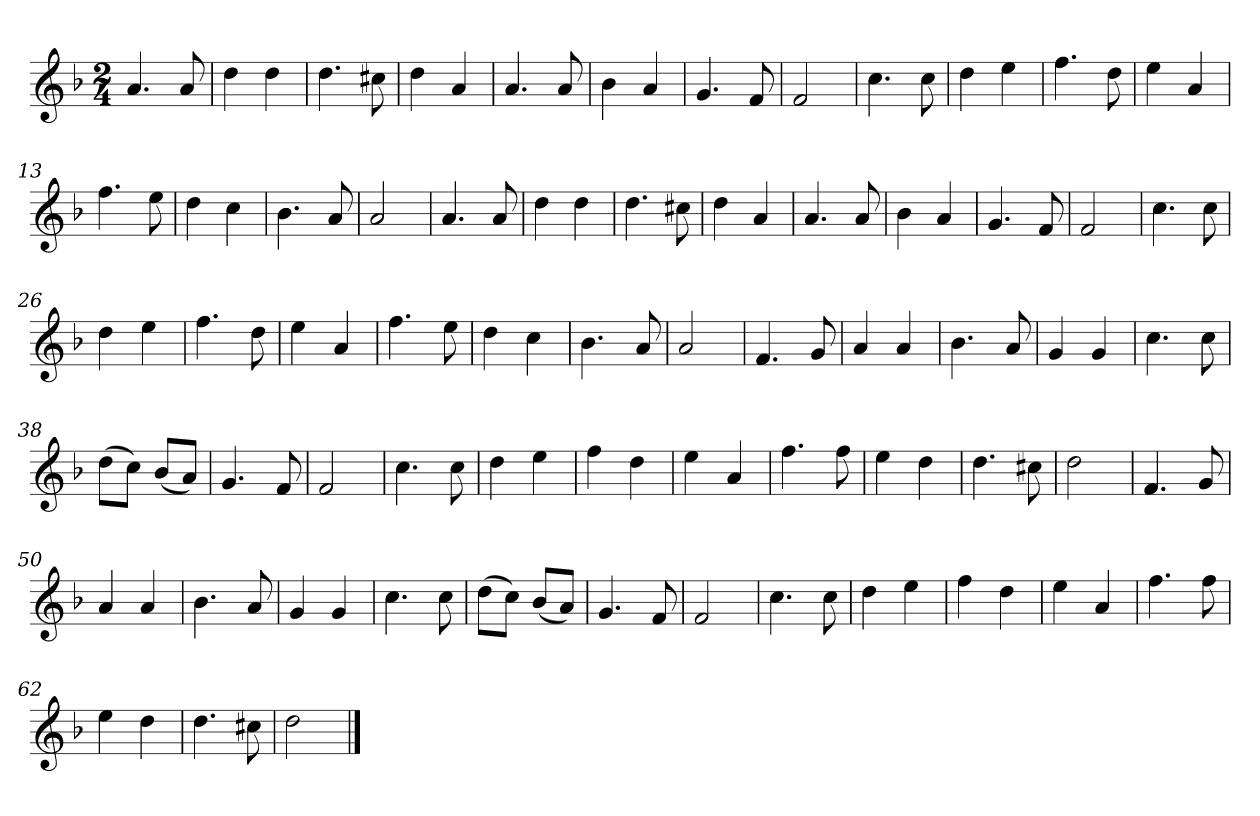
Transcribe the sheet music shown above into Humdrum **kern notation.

**kern
*part1
*staff1
*k[b-]
*M2/4
*MM120
=1
4.a
8a
=2
4dd
4dd
=3
4.dd
8cc#X
=4
4dd
4a
=5
4.a
8a
=6
4b-
4a
=7
4.g
8f
=8
2f
=9
4.cc
8cc
=10
4dd
4ee
=11
4.ff
8dd
=12
4ee
4a
=13
4.ff
8ee
=14
4dd
4cc
=15
4.b-
8a
=16
2a
=17
4.a
8a
=18
4dd
4dd
=19
4.dd
8cc#X
=20
4dd
4a
=21
4.a
8a
=22
4b-
4a
=23
4.g
8f
=24
2f
=25
4.cc
8cc
=26
4dd
4ee
=27
4.ff
8dd
=28
4ee
4a
=29
4.ff
8ee
=30
4dd
4cc
=31
4.b-
8a
=32
2a
=33
4.f
8g
=34
4a
4a
=35
4.b-
8a
=36
4g
4g
=37
4.cc
8cc
=38
(8ddL
8ccJ)
(8b-L
8aJ)
=39
4.g
8f
=40
2f
=41
4.cc
8cc
=42
4dd
4ee
=43
4ff
4dd
=44
4ee
4a
=45
4.ff
8ff
=46
4ee
4dd
=47
4.dd
8cc#X
=48
2dd
=49
4.f
8g
=50
4a
4a
=51
4.b-
8a
=52
4g
4g
=53
4.cc
8cc
=54
(8ddL
8ccJ)
(8b-L
8aJ)
=55
4.g
8f
=56
2f
=57
4.cc
8cc
=58
4dd
4ee
=59
4ff
4dd
=60
4ee
4a
=61
4.ff
8ff
=62
4ee
4dd
=63
4.dd
8cc#X
=64
2dd
==
*-
